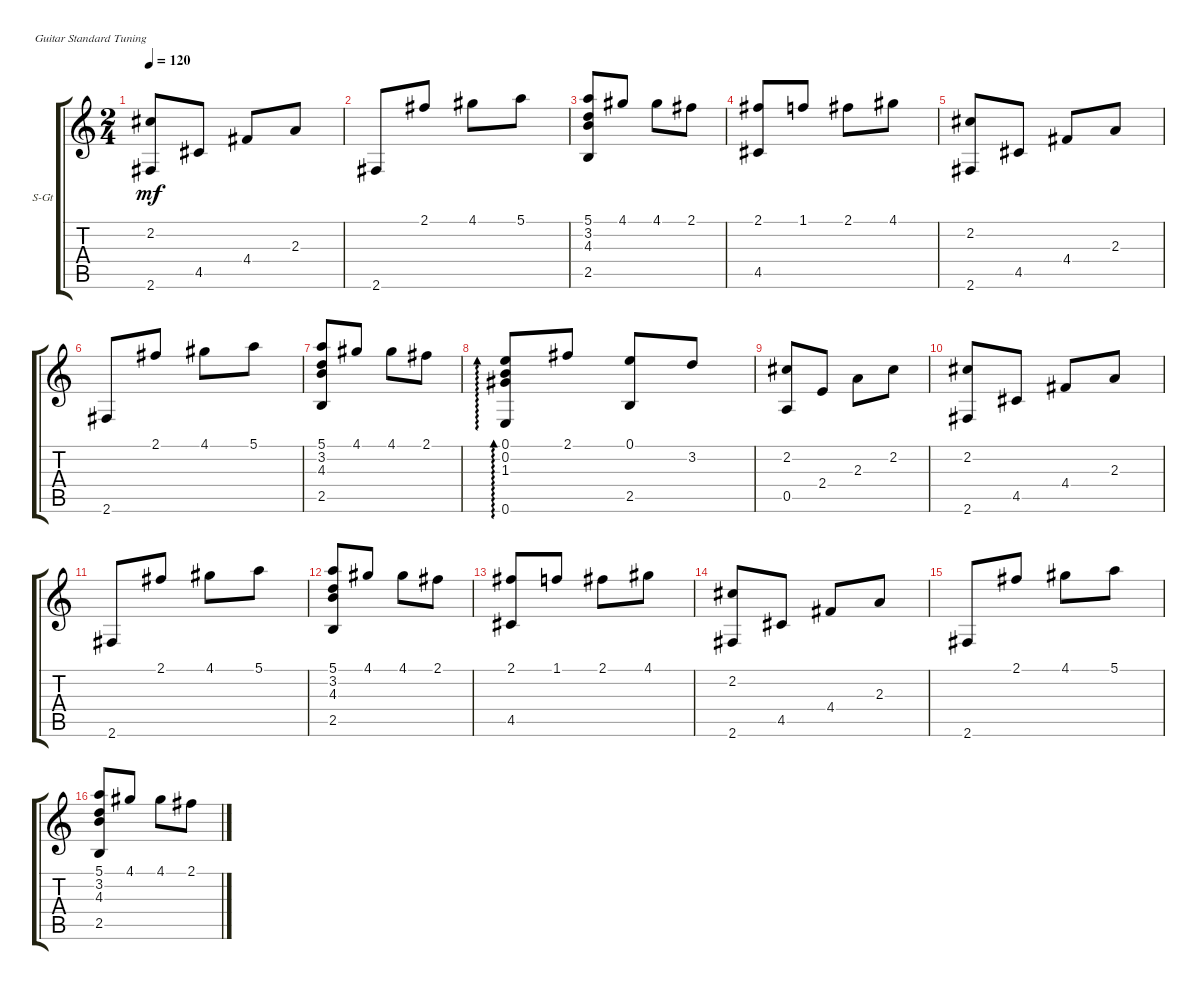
\defaultSystemsLayout 4
\bracketExtendMode groupsimilarinstruments
\firstSystemTrackNameOrientation horizontal
\otherSystemsTrackNameOrientation horizontal
\track ("Steel Guitar" "S-Gt") {instrument acousticguitarsteel}
\staff {score tabs}
\tuning (E4 B3 G3 D3 A2 E2)
\ts (2 4)
\tempo 120
\clef g2
\ks aminor
(2.6 2.2).8{dy mf} 4.5.8 4.4.8 2.3.8 |
2.6.8 2.1.8 4.1.8 5.1.8 |
(5.1 2.5 4.3 3.2).8 4.1.8 4.1.8 2.1.8 |
(4.5 2.1).8 1.1.8 2.1.8 4.1.8 |
(2.6 2.2).8 4.5.8 4.4.8 2.3.8 |
2.6.8 2.1.8 4.1.8 5.1.8 |
(5.1 2.5 4.3 3.2).8 4.1.8 4.1.8 2.1.8 |
(0.6 1.3 0.2 0.1).8{ad 0} 2.1.8 (2.5 0.1).8 3.2.8 |
(2.2 0.5).8 2.4.8 2.3.8 2.2.8 |
(2.6 2.2).8 4.5.8 4.4.8 2.3.8 |
2.6.8 2.1.8 4.1.8 5.1.8 |
(5.1 2.5 4.3 3.2).8 4.1.8 4.1.8 2.1.8 |
(4.5 2.1).8 1.1.8 2.1.8 4.1.8 |
(2.6 2.2).8 4.5.8 4.4.8 2.3.8 |
2.6.8 2.1.8 4.1.8 5.1.8 |
(5.1 2.5 4.3 3.2).8 4.1.8 4.1.8 2.1.8
